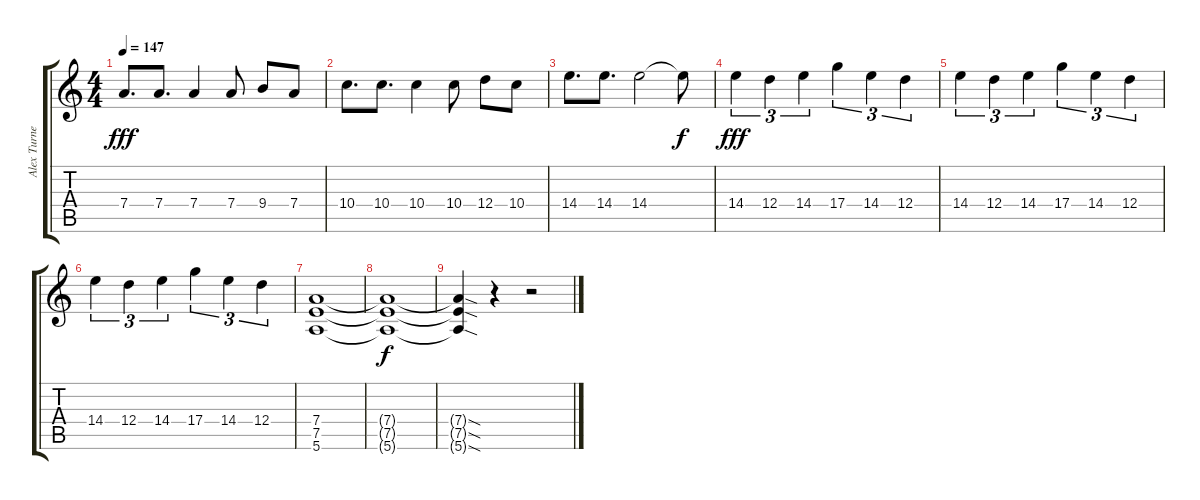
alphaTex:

\track ("Alex Turner" "Alex Turne") {instrument distortionguitar}
\staff {score tabs}
\tuning (E4 B3 G3 D3 A2 E2) {hide}
\ts (4 4)
\tempo 147
\clef g2
\ks c
7.4.8{d dy fff} 7.4.8{d} 7.4.4 7.4.8 9.4.8 7.4.8 |
10.4.8{d} 10.4.8{d} 10.4.4 10.4.8 12.4.8 10.4.8 |
14.4.8{d} 14.4.8{d} 14.4.2 14.4{t}.8{dy f} |
14.4.4{tu (3 2) dy fff} 12.4.4{tu (3 2)} 14.4.4{tu (3 2)} 17.4.4{tu (3 2)} 14.4.4{tu (3 2)} 12.4.4{tu (3 2)} |
14.4.4{tu (3 2)} 12.4.4{tu (3 2)} 14.4.4{tu (3 2)} 17.4.4{tu (3 2)} 14.4.4{tu (3 2)} 12.4.4{tu (3 2)} |
14.4.4{tu (3 2)} 12.4.4{tu (3 2)} 14.4.4{tu (3 2)} 17.4.4{tu (3 2)} 14.4.4{tu (3 2)} 12.4.4{tu (3 2)} |
(7.4 7.5 5.6).1 |
(7.4{t} 7.5{t} 5.6{t}).1{dy f} |
(7.4{sod t} 7.5{sod t} 5.6{sod t}).4 r.4 r.2
